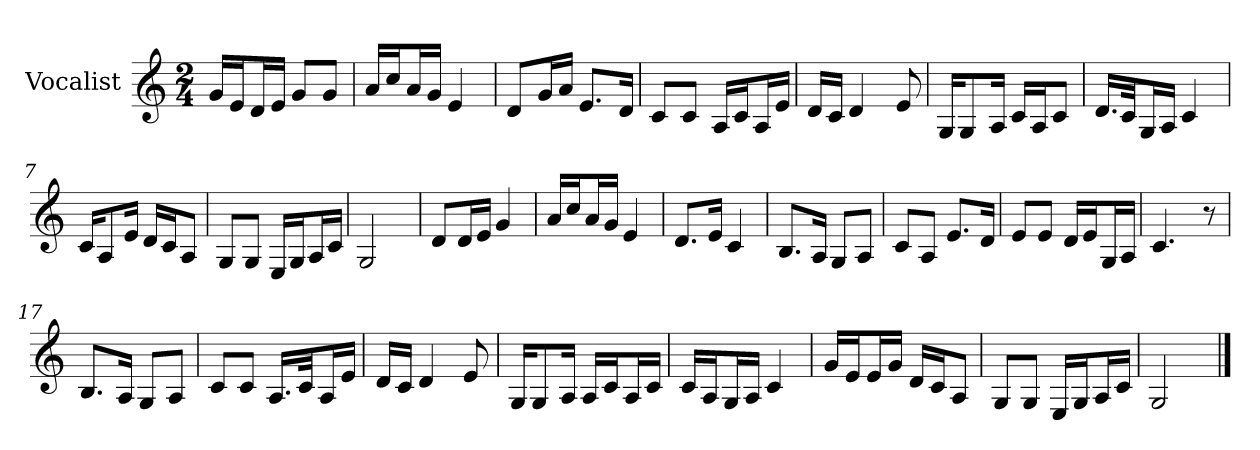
**kern
*part1
*staff1
*I"Vocalist
*k[]
*C:
*M2/4
=
16gLL
16eJ
16dL
16eJJ
8gL
8gJ
=1
16aLL
16ccJ
16aL
16gJJ
4e
=2
8dL
16gL
16aJJ
8.eL
16dJk
=3
8cL
8cJ
16ALL
16cJ
16AL
16eJJ
=4
16dLL
16cJJ
4d
8e
=5
16GKL
8G
16AJk
16cLL
16AJ
8cJ
=6
16.dLL
32cJk
16GL
16AJJ
4c
=7
16cKL
8A
16eJk
16dLL
16cJ
8AJ
=8
8GL
8GJ
16ELL
16GJ
16AL
16cJJ
=9
2G
=10
8dL
16dL
16eJJ
4g
=11
16aLL
16ccJ
16aL
16gJJ
4e
=12
8.dL
16eJk
4c
=13
8.BL
16AJk
8GL
8AJ
=14
8cL
8AJ
8.eL
16dJk
=15
8eL
8eJ
16dLL
16eJ
16GL
16AJJ
=16
4.c
8r
=17
8.BL
16AJk
8GL
8AJ
=18
8cL
8cJ
16.ALL
32cJk
16AL
16eJJ
=19
16dLL
16cJJ
4d
8e
=20
16GKL
8G
16AJk
16ALL
16cJ
16AL
16cJJ
=21
16cLL
16AJ
16GL
16AJJ
4c
=22
16gLL
16eJ
16eL
16gJJ
16dLL
16cJ
8AJ
=23
8GL
8GJ
16ELL
16GJ
16AL
16cJJ
=24
2G
==
*-
